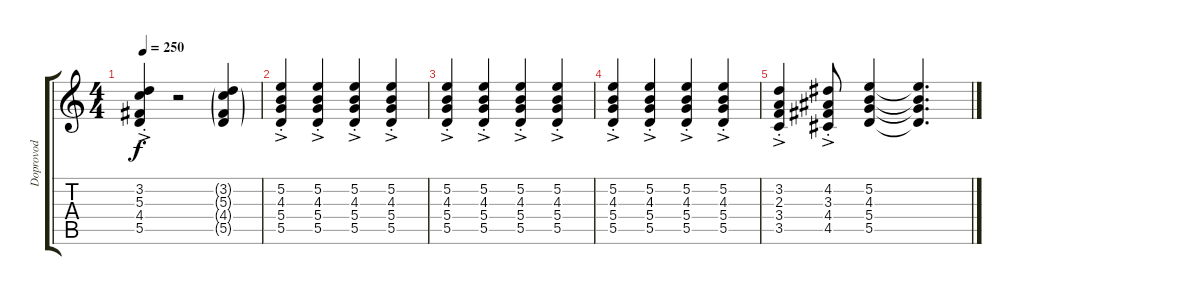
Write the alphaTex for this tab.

\track ("Doprovod" "Doprovod") {instrument acousticguitarnylon}
\staff {score tabs}
\tuning (E4 B3 G3 D3 A2 E2) {hide}
\ts (4 4)
\tempo 250
\clef g2
\ks c
(3.2{ac st} 5.3{ac st} 4.4{ac st} 5.5{ac st}).4{dy f} r.2 (3.2{g} 5.3{g} 4.4{g} 5.5{g}).4 |
(5.2{ac st} 4.3{ac st} 5.4{ac st} 5.5{ac st}).4 (5.2{ac st} 4.3{ac st} 5.4{ac st} 5.5{ac st}).4 (5.2{ac st} 4.3{ac st} 5.4{ac st} 5.5{ac st}).4 (5.2{ac st} 4.3{ac st} 5.4{ac st} 5.5{ac st}).4 |
(5.2{ac st} 4.3{ac st} 5.4{ac st} 5.5{ac st}).4 (5.2{ac st} 4.3{ac st} 5.4{ac st} 5.5{ac st}).4 (5.2{ac st} 4.3{ac st} 5.4{ac st} 5.5{ac st}).4 (5.2{ac st} 4.3{ac st} 5.4{ac st} 5.5{ac st}).4 |
(5.2{ac st} 4.3{ac st} 5.4{ac st} 5.5{ac st}).4 (5.2{ac st} 4.3{ac st} 5.4{ac st} 5.5{ac st}).4 (5.2{ac st} 4.3{ac st} 5.4{ac st} 5.5{ac st}).4 (5.2{ac st} 4.3{ac st} 5.4{ac st} 5.5{ac st}).4 |
(3.2{ac st} 2.3{ac st} 3.4{ac st} 3.5).4 (4.2 3.3{ac st} 4.4{ac st} 4.5{ac st}).8 (5.2 4.3 5.4 5.5).4 (5.2{t} 4.3{t} 5.4{t} 5.5{t}).4{d}
